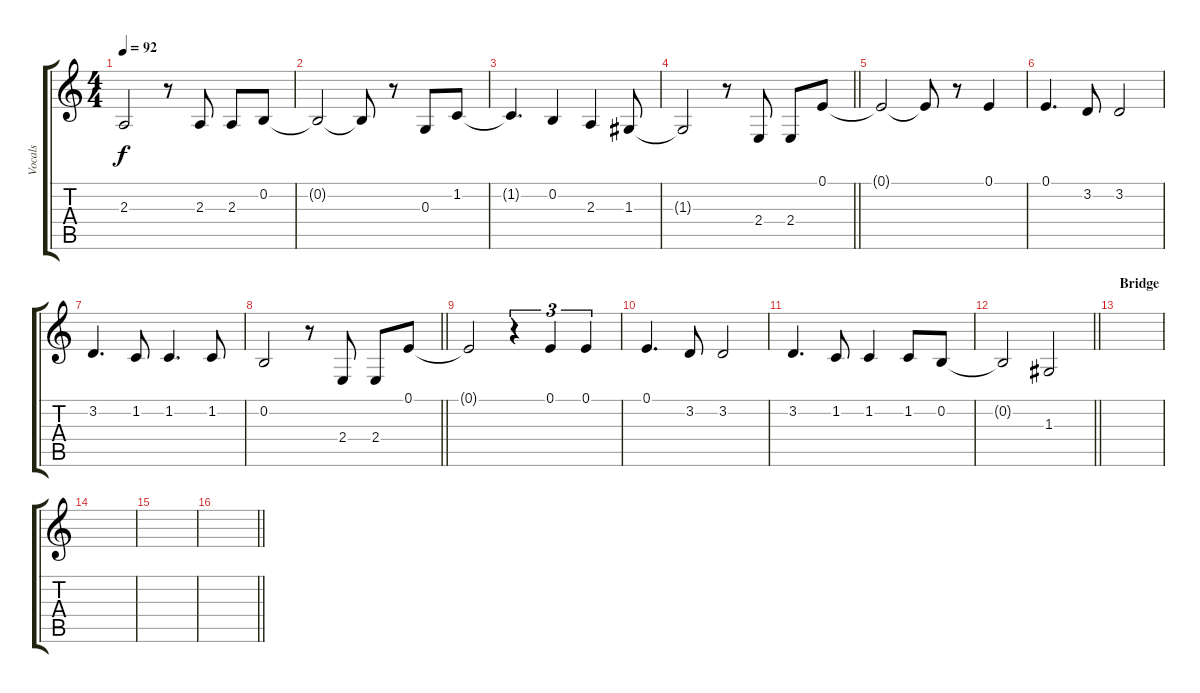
\track ("Vocals" "Vocals") {instrument lead6voice}
\staff {score tabs}
\tuning (E4 B3 G3 D3 A2 E2) {hide}
\ts (4 4)
\tempo 92
\clef g2
\ks c
2.3{t}.2{dy f} r.8 2.3.8 2.3.8 0.2.8 |
0.2{t}.2 0.2{t}.8 r.8 0.3.8 1.2.8 |
1.2{t}.4{d} 0.2.4 2.3.4 1.3.8 |
\barLineRight lightlight
1.3{t}.2 r.8 2.4.8 2.4.8 0.1.8 |
0.1{t}.2 0.1{t}.8 r.8 0.1.4 |
0.1.4{d} 3.2.8 3.2.2 |
3.2.4{d} 1.2.8 1.2.4{d} 1.2.8 |
\barLineRight lightlight
0.2.2 r.8 2.4.8 2.4.8 0.1.8 |
0.1{t}.2 r.4{tu (3 2)} 0.1.4{tu (3 2)} 0.1.4{tu (3 2)} |
0.1.4{d} 3.2.8 3.2.2 |
3.2.4{d} 1.2.8 1.2.4 1.2.8 0.2.8 |
\barLineRight lightlight
0.2{t}.2 1.3.2 |
\section ("" "Bridge")
|
|
|
\barLineRight lightlight
